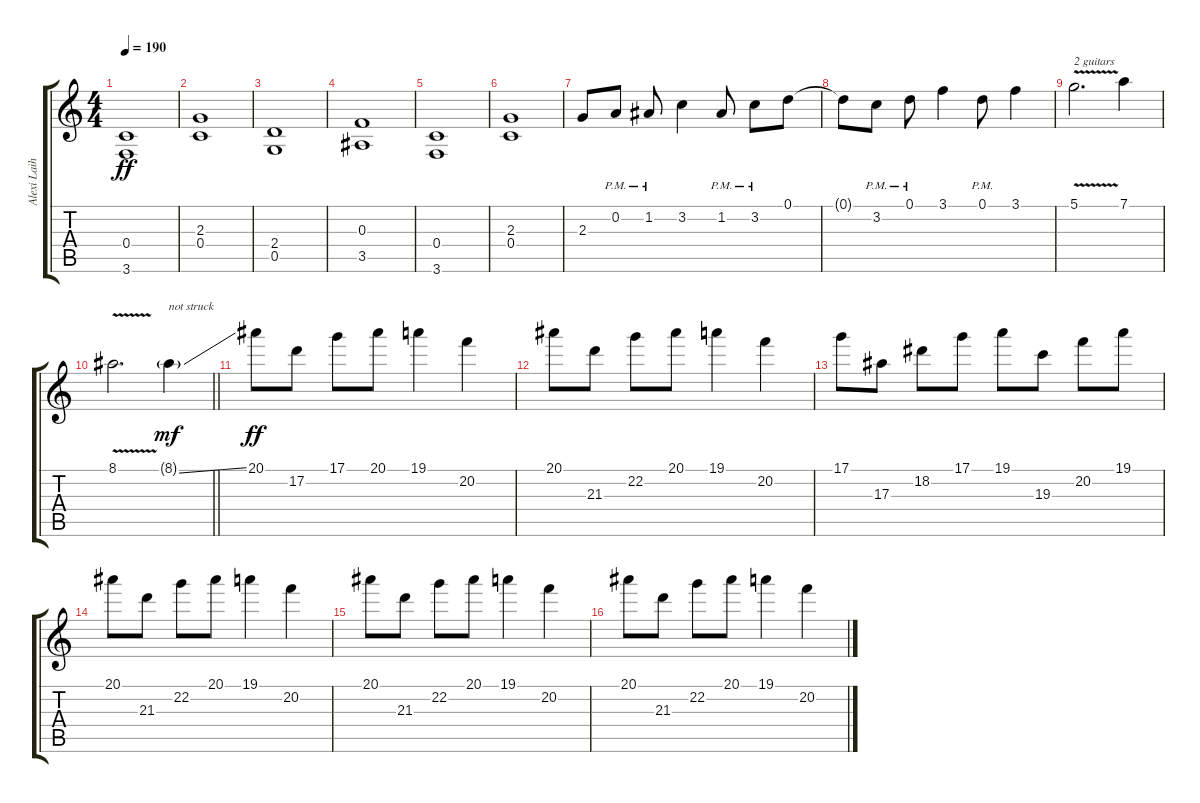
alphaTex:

\track ("Alexi Laiho" "Alexi Laih") {instrument overdrivenguitar}
\staff {score tabs}
\tuning (D4 A3 F3 C3 G2 D2) {hide}
\ts (4 4)
\tempo 190
\clef g2
\ks c
(0.4 3.6).1{dy ff} |
(2.3 0.4).1 |
(2.4 0.5).1 |
(0.3 3.5).1 |
(0.4 3.6).1 |
(2.3 0.4).1 |
2.3.8 0.2{pm}.8 1.2{pm}.8 3.2.4 1.2{pm}.8 3.2{pm}.8 0.1.8 |
0.1{t}.8 3.2{pm}.8 0.1{pm}.8 3.1.4 0.1{pm}.8 3.1.4 |
5.1{v}.2{d txt "2 guitars"} 7.1.4 |
\barLineRight lightlight
8.1{v}.2{d} 8.1{ss g}.4{txt "not struck" dy mf} |
20.1.8{dy ff} 17.2.8 17.1.8 20.1.8 19.1.4 20.2.4 |
20.1.8 21.3.8 22.2.8 20.1.8 19.1.4 20.2.4 |
17.1.8 17.3.8 18.2.8 17.1.8 19.1.8 19.3.8 20.2.8 19.1.8 |
20.1.8 21.3.8 22.2.8 20.1.8 19.1.4 20.2.4 |
20.1.8 21.3.8 22.2.8 20.1.8 19.1.4 20.2.4 |
20.1.8 21.3.8 22.2.8 20.1.8 19.1.4 20.2.4
